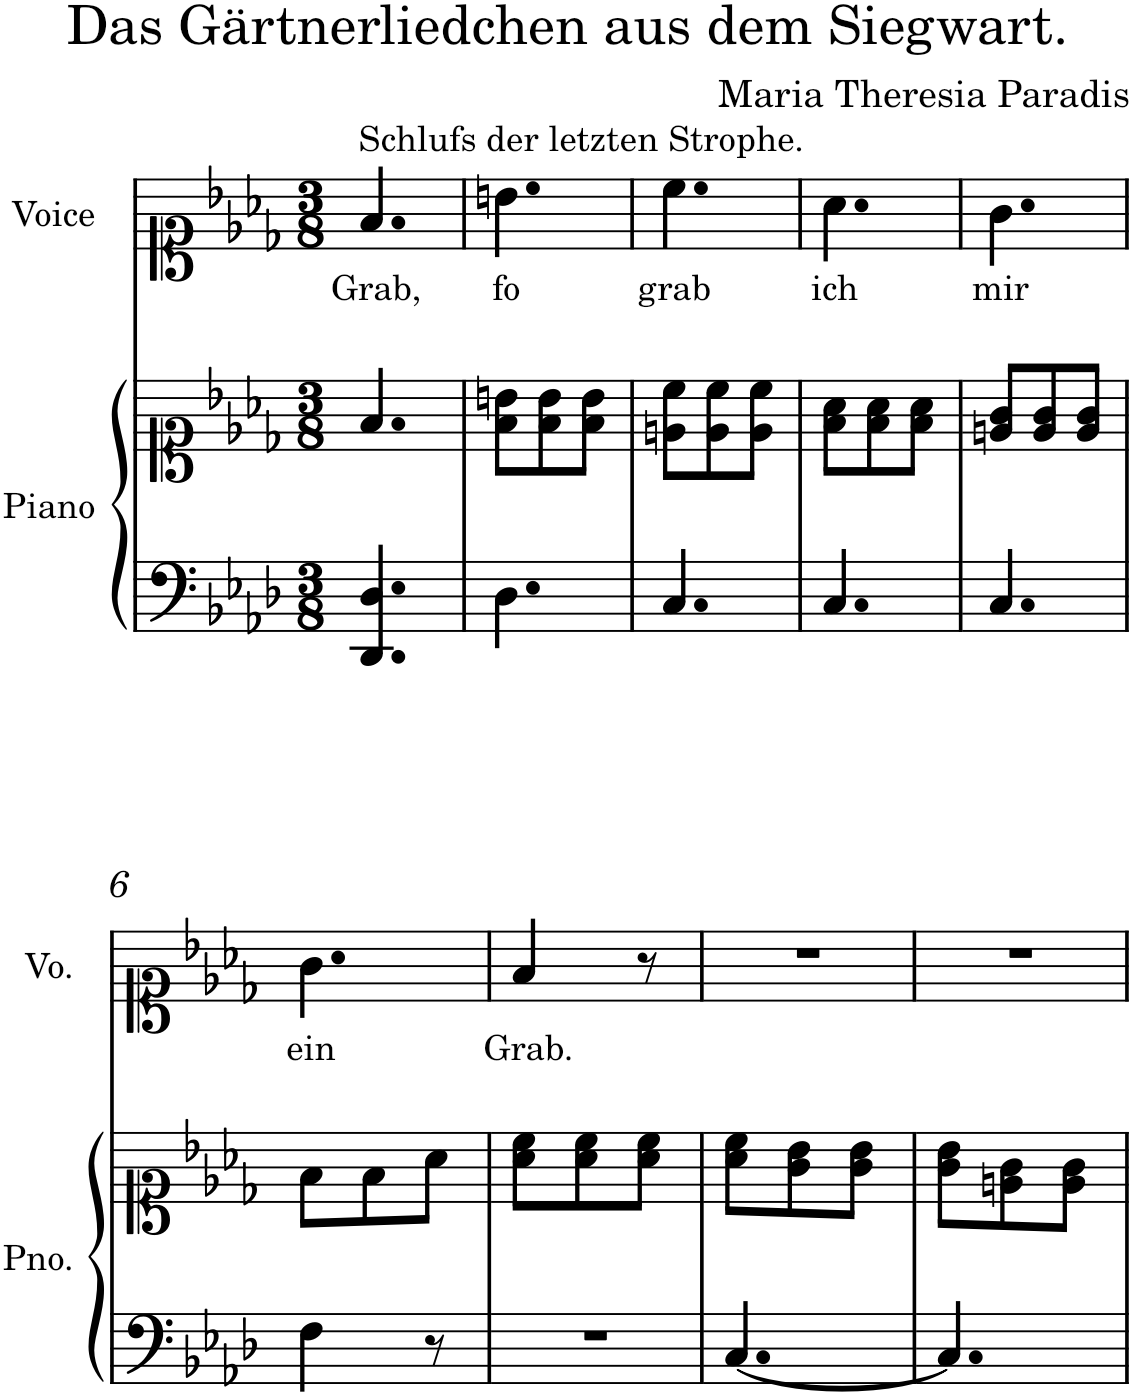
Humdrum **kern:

**kern	**kern	**kern	**text
*part2	*part2	*part1	*part1
*staff3	*staff2	*staff1	*staff1
*I"Piano	*	*I"Voice	*
*I'Pno.	*	*I'Vo.	*
*clefF4	*clefC1	*clefC1	*
*k[b-e-a-d-]	*k[b-e-a-d-]	*k[b-e-a-d-]	*
*M3/8	*M3/8	*M3/8	*
=1	=1	=1	=1
!	!	!LO:TX:a:t=Schlufs der letzten Strophe.	!
!	!	!	!LO:LY:b
4.DD-/ 4.D-/	4.f/	4.f/	Grab,
=2	=2	=2	=2
!	!	!	!LO:LY:b
4.D-\	8f\ 8bn\L	4.bn\	fo
.	8f\ 8b\	.	.
.	8f\ 8b\J	.	.
=3	=3	=3	=3
!	!	!	!LO:LY:b
4.C/	8en\ 8cc\L	4.cc\	grab
.	8e\ 8cc\	.	.
.	8e\ 8cc\J	.	.
=4	=4	=4	=4
!	!	!	!LO:LY:b
4.C/	8f\ 8a-\L	4.a-\	ich
.	8f\ 8a-\	.	.
.	8f\ 8a-\J	.	.
=5	=5	=5	=5
!	!	!	!LO:LY:b
4.C/	8en/ 8g/L	4.g\	mir
.	8e/ 8g/	.	.
.	8e/ 8g/J	.	.
!!LO:LB:g=z
=6	=6	=6	=6
!	!	!	!LO:LY:b
4F\	8f\L	4.g\	ein
.	8f\	.	.
8r	8a-\J	.	.
=7	=7	=7	=7
!	!	!	!LO:LY:b
4.r	8a-\ 8cc\L	4f/	Grab.
.	8a-\ 8cc\	.	.
.	8a-\ 8cc\J	8r	.
=8	=8	=8	=8
[4.C/	8a-\ 8cc\L	4.r	.
.	8g\ 8b-\	.	.
.	8g\ 8b-\J	.	.
=9	=9	=9	=9
4.C/]	8g\ 8b-\L	4.r	.
.	8en\ 8g\	.	.
.	8e\ 8g\J	.	.
=	=	=	=
*-	*-	*-	*-
